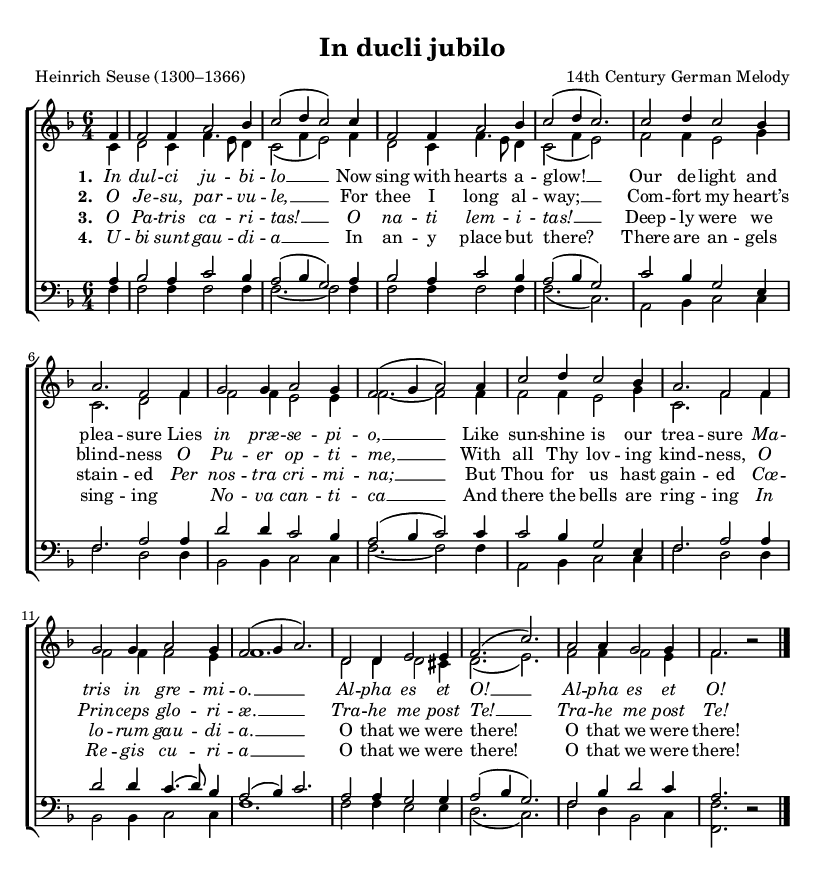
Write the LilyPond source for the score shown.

\version "2.14.2"

\include "header.ly"

\header {
  title = "In ducli jubilo"
  poet = "Heinrich Seuse (1300–1366)"
  composer = "14th Century German Melody"
}

global = {
  \preamble
  \key f \major
  \time 6/4
}

sopMusic = \relative c' {
  \partial 4 f4 |
  f2 f4 a2 bes4 |
  c2( d4 c2) c4 |
  f,2 f4 a2 bes4 |
  c2( d4 c2.) |

  c2 d4 c2 bes4 |
  a2. f2 f4 |
  g2 g4 a2 g4 |
  f2( g4 a2) a4 |

  c2 d4 c2 bes4 |
  a2. f2 f4 |
  g2 g4 a2 g4 |
  f2( g4 a2.) |

  d,2 d4 e2 e4 |
  f2.( c'2.) |
  a2 a4 g2 g4 |
  \partial 4*5 f2. b2\rest \bar "|."
}
sopWords = \lyricmode {

}

altoMusic = \relative c' {
  c4 |
  d2 c4 f4. e8 d4 |
  c2( f4 e2) f4 |
  d2 c4 f4. e8 d4 |
  c2( f4 e2) s4 |

  f2 f4 e2 g4 |
  c,2. d2 f4 |
  f2 f4 e2 e4 |
  f2.~ f2 f4 |

  f2 f4 e2 g4 |
  c,2. f2 f4 |
  f2 f4 f2 e4 |
  f1. |

  d2 d4 d2 cis4 |
  d2.( e) |
  f2 f4 f2 e4
  f2. s2 \bar "|."
}
altoWords = \lyricmode {
  \set stanza = #"1. "
  \markup\italic In \markup\italic dul -- \markup\italic ci \markup\italic ju -- \markup\italic bi -- \markup\italic lo __ Now sing with hearts a -- glow!
__
  Our de -- light and plea -- sure Lies \markup\italic in \markup\italic præ -- \markup\italic se -- \markup\italic pi -- \markup\italic o, __
  Like sun -- shine is our trea -- sure
  \markup\italic Ma -- \markup\italic tris \markup\italic in \markup\italic gre -- \markup\italic mi -- \markup\italic o. __
  \markup\italic Al -- \markup\italic pha \markup\italic es \markup\italic et \markup\italic O! __
  \markup\italic Al -- \markup\italic pha \markup\italic es \markup\italic et \markup\italic O!
}
altoWordsII = \lyricmode {
  \set stanza = #"2. "
  \markup\italic O \markup\italic Je -- \markup\italic su, \markup\italic par -- \markup\italic vu -- \markup\italic le, __
  For thee I long al -- way; __
  Com -- fort my heart’s blind -- ness
  \markup\italic O \markup\italic Pu -- \markup\italic er \markup\italic op -- \markup\italic ti -- \markup\italic me, __
  With all Thy lov -- ing kind -- ness,
  \markup\italic O \markup\italic Prin -- \markup\italic ceps \markup\italic glo -- \markup\italic ri -- \markup\italic æ. __
  \markup\italic Tra -- \markup\italic he \markup\italic me \markup\italic post \markup\italic Te! __
  \markup\italic Tra -- \markup\italic he \markup\italic me \markup\italic post \markup\italic Te!
}
altoWordsIII = \lyricmode {
  \set stanza = #"3. "
  \markup\italic O \markup\italic Pa -- \markup\italic tris \markup\italic ca -- \markup\italic ri -- \markup\italic tas! __
  \markup\italic O \markup\italic na -- \markup\italic ti \markup\italic lem -- \markup\italic i -- \markup\italic tas! __
  Deep -- ly were we stain -- ed
  \markup\italic Per \markup\italic nos -- \markup\italic tra \markup\italic cri -- \markup\italic mi -- \markup\italic na; __
  But Thou for us hast gain -- ed
  \markup\italic Cœ -- \markup\italic lo -- \markup\italic rum \markup\italic gau -- \markup\italic di -- \markup\italic a. __
  O that we were there! O that we were there!
}
altoWordsIV = \lyricmode {
  \set stanza = #"4. "
  \markup\italic U -- \markup\italic bi \markup\italic sunt \markup\italic gau -- \markup\italic di -- \markup\italic a __
  In an -- y place  but there?
  There are an -- gels sing -- ing ""
  \markup\italic No -- \markup\italic va \markup\italic can -- \markup\italic ti -- \markup\italic ca __
  And there the bells are ring -- ing
  \markup\italic In \markup\italic Re -- \markup\italic gis \markup\italic cu -- \markup\italic ri -- \markup\italic a __
  O that we were there! O that we were there!
}

tenorMusic = \relative c' {
  a4 |
  bes2 a4 c2 bes4 |
  a2( bes4 g2) a4 |
  bes2 a4 c2 bes4 |
  a2( bes4 g2) s4 |

  c2 bes4 g2 e4 |
  f2. a2 a4 |
  d2 d4 c2 bes4 |
  a2( bes4 c2) c4 |

  c2 bes4 g2 e4 |
  f2. a2 a4 |
  d2 d4 c4.( d8) bes4 |
  a2( bes4)~ c2. |

  a2 a4 g2 g4 |
  a2( bes4 g2.) |
  f2 bes4 d2 c4 |
  a2. s2 \bar "|."
}
tenorWords = \lyricmode {

}

bassMusic = \relative c {
  f4 |
  f2 f4 f2 f4 |
  f2.~ f2 f4 |
  f2 f4 f2 f4 |
  f2.( c2.) |

  a2 bes4 c2 c4 |
  f2. d2 d4 |
  bes2 bes4 c2 c4 |
  f2.~ f2 f4 |

  a,2 bes4 c2 c4 |
  f2. d2 d4 |
  bes2 bes4 c2 c4 |
  f1. |

  f2 f4 e2 e4 |
  d2.( c2.) |
  f2 d4 bes2 c4 |
  <<f2. f,>> d'2\rest \bar "|."

}
bassWords = \lyricmode {

}

\score {
  <<
   \new ChoirStaff <<
    \new Staff = women <<
      \new Voice = "sopranos" { \voiceOne << \global \sopMusic >> }
      \new Voice = "altos" { \voiceTwo << \global \altoMusic >> }
    >>
    \new Lyrics \with { alignAboveContext = #"women" } \lyricsto "sopranos" \sopWords
    \new Lyrics = "altosIV"  \with { alignBelowContext = #"women" } \lyricsto "sopranos" \altoWordsIV
    \new Lyrics = "altosIII"  \with { alignBelowContext = #"women" } \lyricsto "sopranos" \altoWordsIII
    \new Lyrics = "altosII"  \with { alignBelowContext = #"women" } \lyricsto "sopranos" \altoWordsII
    \new Lyrics = "altos"  \with { alignBelowContext = #"women"  } \lyricsto "sopranos" \altoWords
   \new Staff = men <<
      \clef bass
      \new Voice = "tenors" { \voiceOne << \global \tenorMusic >> }
      \new Voice = "basses" { \voiceTwo << \global \bassMusic >> }
    >>
    \new Lyrics \with { alignAboveContext = #"men"  } \lyricsto "tenors" \tenorWords
    \new Lyrics \with { alignBelowContext = #"men"  } \lyricsto "basses" \bassWords
  >>
  >>
}
